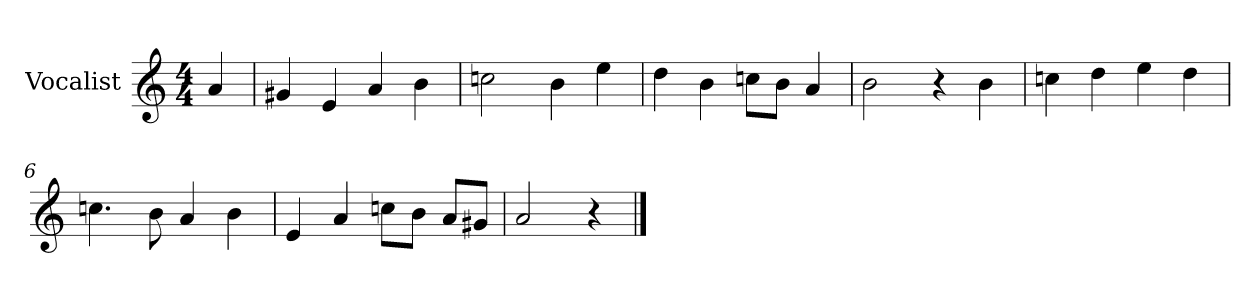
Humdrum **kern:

**kern
*part1
*staff1
*I"Vocalist
*k[]
*a:
*M4/4
=
4a
=1
4g#X
4e
4a
4b
=2
2ccn
4b
4ee
=3
4dd
4b
8ccnL
8bJ
4a
=4
2b
4r
4b
=5
4ccn
4dd
4ee
4dd
=6
4.ccn
8b
4a
4b
=7
4e
4a
8ccnL
8bJ
8aL
8g#XJ
=8
2a
4r
==
*-
